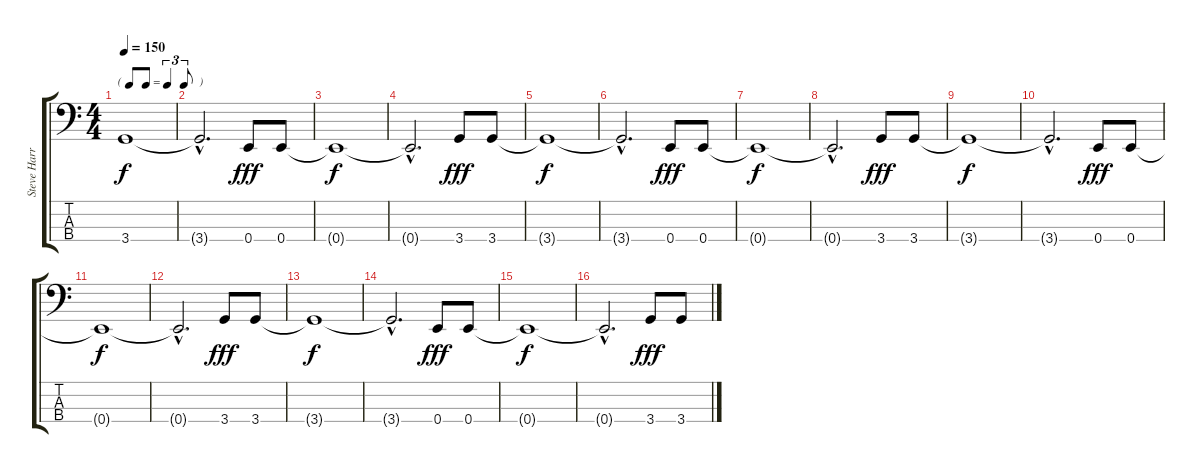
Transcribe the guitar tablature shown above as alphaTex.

\track ("Steve Harris" "Steve Harr") {instrument electricbassfinger}
\staff {score tabs}
\tuning (G2 D2 A1 E1) {hide}
\ts (4 4)
\tf triplet8th
\tempo 150
\clef f4
\ks c
3.4{t}.1{dy f} |
3.4{hac t}.2{d} 0.4.8{dy fff} 0.4.8 |
0.4{t}.1{dy f} |
0.4{hac t}.2{d} 3.4.8{dy fff} 3.4.8 |
3.4{t}.1{dy f} |
3.4{hac t}.2{d} 0.4.8{dy fff} 0.4.8 |
0.4{t}.1{dy f} |
0.4{hac t}.2{d} 3.4.8{dy fff} 3.4.8 |
3.4{t}.1{dy f} |
3.4{hac t}.2{d} 0.4.8{dy fff} 0.4.8 |
0.4{t}.1{dy f} |
0.4{hac t}.2{d} 3.4.8{dy fff} 3.4.8 |
3.4{t}.1{dy f} |
3.4{hac t}.2{d} 0.4.8{dy fff} 0.4.8 |
0.4{t}.1{dy f} |
0.4{hac t}.2{d} 3.4.8{dy fff} 3.4.8
